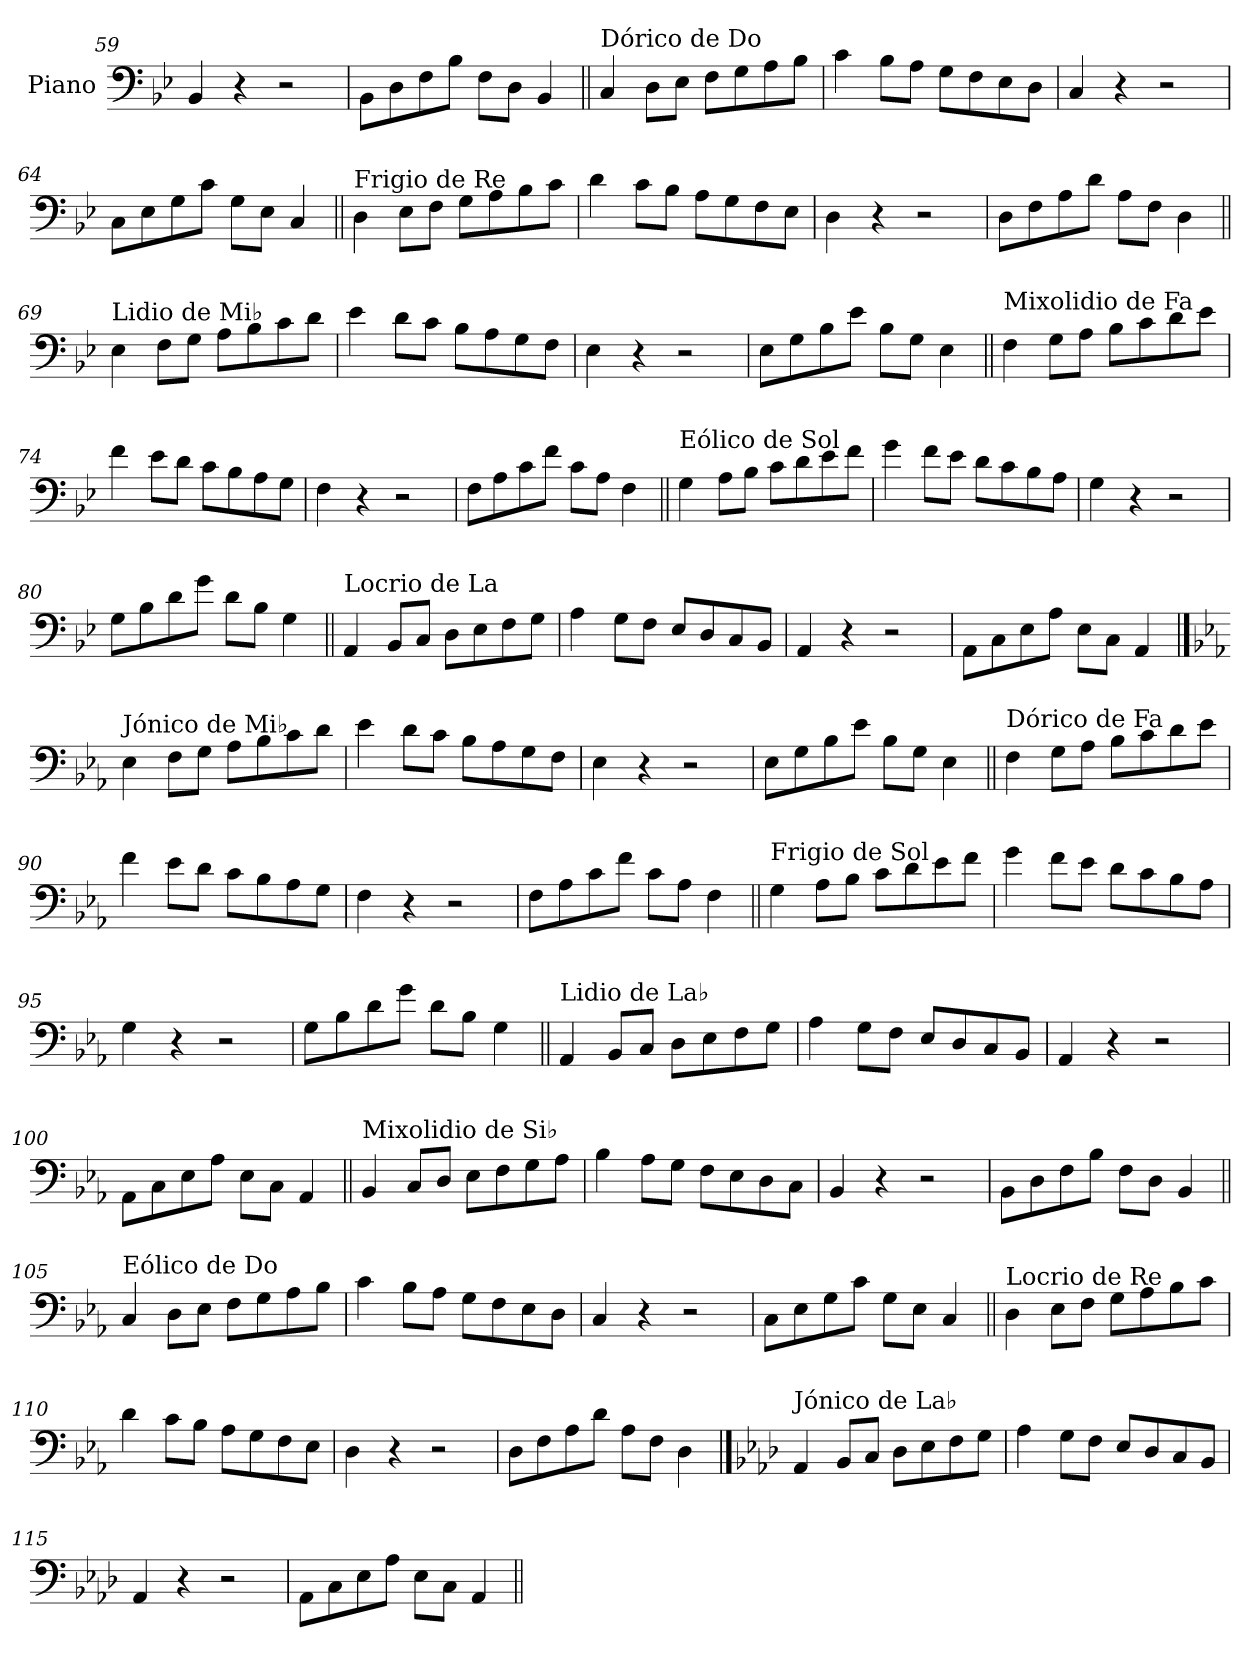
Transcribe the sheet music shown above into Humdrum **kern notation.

**kern
*part1
*staff1
*I"Piano
*I'Pno.
*clefF4
*k[b-e-]
=59
4BB-/
4r
2r
=60
8BB-\L
8D\
8F\
8B-\J
8F\L
8D\J
4BB-/
!!LO:LB:g=z
=61||
!LO:TX:a:t=Dórico de Do
4C/
8D\L
8E-\J
8F\L
8G\
8A\
8B-\J
=62
4c\
8B-\L
8A\J
8G\L
8F\
8E-\
8D\J
=63
4C/
4r
2r
=64
8C\L
8E-\
8G\
8c\J
8G\L
8E-\J
4C/
!!LO:LB:g=z
=65||
!LO:TX:a:t=Frigio de Re
4D\
8E-\L
8F\J
8G\L
8A\
8B-\
8c\J
=66
4d\
8c\L
8B-\J
8A\L
8G\
8F\
8E-\J
=67
4D\
4r
2r
=68
8D\L
8F\
8A\
8d\J
8A\L
8F\J
4D\
!!LO:LB:g=z
=69||
!LO:TX:a:t=Lidio de Mi♭
4E-\
8F\L
8G\J
8A\L
8B-\
8c\
8d\J
=70
4e-\
8d\L
8c\J
8B-\L
8A\
8G\
8F\J
=71
4E-\
4r
2r
=72
8E-\L
8G\
8B-\
8e-\J
8B-\L
8G\J
4E-\
!!LO:LB:g=z
=73||
!LO:TX:a:t=Mixolidio de Fa
4F\
8G\L
8A\J
8B-\L
8c\
8d\
8e-\J
=74
4f\
8e-\L
8d\J
8c\L
8B-\
8A\
8G\J
=75
4F\
4r
2r
=76
8F\L
8A\
8c\
8f\J
8c\L
8A\J
4F\
!!LO:LB:g=z
=77||
!LO:TX:a:t=Eólico de Sol
4G\
8A\L
8B-\J
8c\L
8d\
8e-\
8f\J
=78
4g\
8f\L
8e-\J
8d\L
8c\
8B-\
8A\J
=79
4G\
4r
2r
=80
8G\L
8B-\
8d\
8g\J
8d\L
8B-\J
4G\
!!LO:LB:g=z
=81||
!LO:TX:a:t=Locrio de La
4AA/
8BB-/L
8C/J
8D\L
8E-\
8F\
8G\J
=82
4A\
8G\L
8F\J
8E-/L
8D/
8C/
8BB-/J
=83
4AA/
4r
2r
=84
8AA\L
8C\
8E-\
8A\J
8E-\L
8C\J
4AA/
!!LO:PB:g=z
==85
*k[b-e-a-]
!LO:TX:a:t=Jónico de Mi♭
4E-\
8F\L
8G\J
8A-\L
8B-\
8c\
8d\J
=86
4e-\
8d\L
8c\J
8B-\L
8A-\
8G\
8F\J
=87
4E-\
4r
2r
=88
8E-\L
8G\
8B-\
8e-\J
8B-\L
8G\J
4E-\
!!LO:LB:g=z
=89||
!LO:TX:a:t=Dórico de Fa
4F\
8G\L
8A-\J
8B-\L
8c\
8d\
8e-\J
=90
4f\
8e-\L
8d\J
8c\L
8B-\
8A-\
8G\J
=91
4F\
4r
2r
=92
8F\L
8A-\
8c\
8f\J
8c\L
8A-\J
4F\
!!LO:LB:g=z
=93||
!LO:TX:a:t=Frigio de Sol
4G\
8A-\L
8B-\J
8c\L
8d\
8e-\
8f\J
=94
4g\
8f\L
8e-\J
8d\L
8c\
8B-\
8A-\J
=95
4G\
4r
2r
=96
8G\L
8B-\
8d\
8g\J
8d\L
8B-\J
4G\
!!LO:LB:g=z
=97||
!LO:TX:a:t=Lidio de La♭
4AA-/
8BB-/L
8C/J
8D\L
8E-\
8F\
8G\J
=98
4A-\
8G\L
8F\J
8E-/L
8D/
8C/
8BB-/J
=99
4AA-/
4r
2r
=100
8AA-\L
8C\
8E-\
8A-\J
8E-\L
8C\J
4AA-/
!!LO:LB:g=z
=101||
!LO:TX:a:t=Mixolidio de Si♭
4BB-/
8C/L
8D/J
8E-\L
8F\
8G\
8A-\J
=102
4B-\
8A-\L
8G\J
8F\L
8E-\
8D\
8C\J
=103
4BB-/
4r
2r
=104
8BB-\L
8D\
8F\
8B-\J
8F\L
8D\J
4BB-/
!!LO:LB:g=z
=105||
!LO:TX:a:t=Eólico de Do
4C/
8D\L
8E-\J
8F\L
8G\
8A-\
8B-\J
=106
4c\
8B-\L
8A-\J
8G\L
8F\
8E-\
8D\J
=107
4C/
4r
2r
=108
8C\L
8E-\
8G\
8c\J
8G\L
8E-\J
4C/
!!LO:LB:g=z
=109||
!LO:TX:a:t=Locrio de Re
4D\
8E-\L
8F\J
8G\L
8A-\
8B-\
8c\J
=110
4d\
8c\L
8B-\J
8A-\L
8G\
8F\
8E-\J
=111
4D\
4r
2r
=112
8D\L
8F\
8A-\
8d\J
8A-\L
8F\J
4D\
!!LO:PB:g=z
==113
*k[b-e-a-d-]
!LO:TX:a:t=Jónico de La♭
4AA-/
8BB-/L
8C/J
8D-\L
8E-\
8F\
8G\J
=114
4A-\
8G\L
8F\J
8E-/L
8D-/
8C/
8BB-/J
=115
4AA-/
4r
2r
=116
8AA-\L
8C\
8E-\
8A-\J
8E-\L
8C\J
4AA-/
=||
*-
